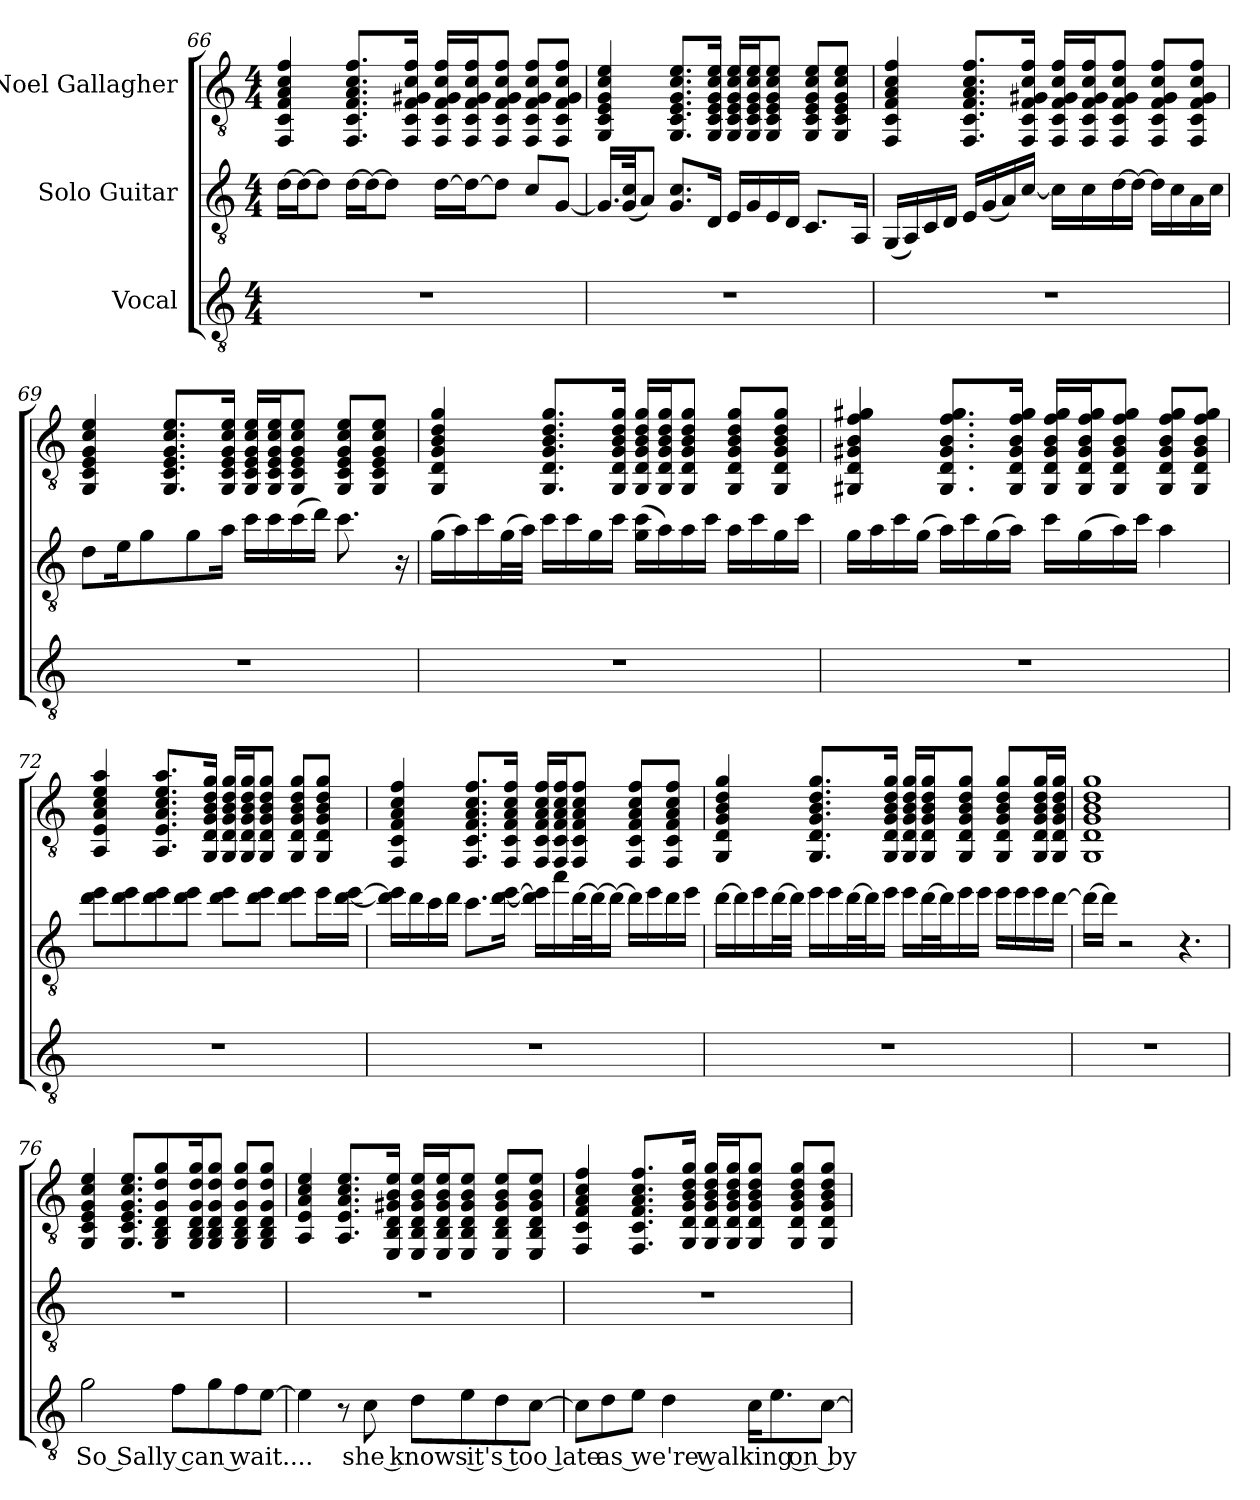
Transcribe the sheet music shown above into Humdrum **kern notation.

**kern	**text	**kern	**kern
*part3	*part3	*part2	*part1
*staff3	*staff3	*staff2	*staff1
*I"Vocal	*	*I"Solo Guitar	*I"Noel Gallagher
!!LO:LB:g=z
*clefGv2	*	*clefGv2	*clefGv2
*k[]	*	*k[]	*k[]
*M4/4	*	*M4/4	*M4/4
=66	=66	=66	=66
1r	.	[16d\LL	4FF/ 4C/ 4F/ 4A/ 4c/ 4f/
.	.	16d\J_	.
.	.	8d\J]	.
.	.	[16d\LL	8.FF/ 8.C/ 8.F/ 8.A/ 8.c/ 8.f/L
.	.	16d\J_	.
.	.	8d\J]	.
.	.	.	16FF/ 16C/ 16F/ 16G#X/ 16c/ 16f/Jk
.	.	[16d\LL	16FF/ 16C/ 16F/ 16G#/ 16c/ 16f/LL
.	.	16d\J_	16FF/ 16C/ 16F/ 16G#/ 16c/ 16f/J
.	.	8d\J]	8FF/ 8C/ 8F/ 8G#/ 8c/ 8f/J
.	.	8c/L	8FF/ 8C/ 8F/ 8G#/ 8c/ 8f/L
.	.	[8G/J	8FF/ 8C/ 8F/ 8G#/ 8c/ 8f/J
=67	=67	=67	=67
1r	.	16.G/LL]	4GG/ 4C/ 4E/ 4G/ 4c/ 4e/
.	.	(<32G/ 32c/JK	.
.	.	8A/J)	.
.	.	8.G/ 8.c/L	8.GG/ 8.C/ 8.E/ 8.G/ 8.c/ 8.e/L
.	.	16D/Jk	16GG/ 16C/ 16E/ 16G/ 16c/ 16e/Jk
.	.	16E/LL	16GG/ 16C/ 16E/ 16G/ 16c/ 16e/LL
.	.	16G/	16GG/ 16C/ 16E/ 16G/ 16c/ 16e/J
.	.	16E/	8GG/ 8C/ 8E/ 8G/ 8c/ 8e/J
.	.	16D/JJ	.
.	.	8.C/L	8GG/ 8C/ 8E/ 8G/ 8c/ 8e/L
.	.	.	8GG/ 8C/ 8E/ 8G/ 8c/ 8e/J
.	.	16AA/Jk	.
!!LO:PB:g=z
=68	=68	=68	=68
1r	.	(<16GG/LL	4FF/ 4C/ 4F/ 4A/ 4c/ 4f/
.	.	16AA/)	.
.	.	16C/	.
.	.	16D/JJ	.
.	.	16E/LL	8.FF/ 8.C/ 8.F/ 8.A/ 8.c/ 8.f/L
.	.	(<16G/	.
.	.	16A/)	.
.	.	[16c/JJ	16FF/ 16C/ 16F/ 16G#X/ 16c/ 16f/Jk
.	.	16c\LL]	16FF/ 16C/ 16F/ 16G#/ 16c/ 16f/LL
.	.	16c\	16FF/ 16C/ 16F/ 16G#/ 16c/ 16f/J
.	.	[16d\	8FF/ 8C/ 8F/ 8G#/ 8c/ 8f/J
.	.	16d\JJ_	.
.	.	16d\LL]	8FF/ 8C/ 8F/ 8G#/ 8c/ 8f/L
.	.	16c\	.
.	.	16A\	8FF/ 8C/ 8F/ 8G#/ 8c/ 8f/J
.	.	16c\JJ	.
=69	=69	=69	=69
1r	.	8d\L	4GG/ 4C/ 4E/ 4G/ 4c/ 4e/
.	.	16e\K	.
.	.	8g\	.
.	.	.	8.GG/ 8.C/ 8.E/ 8.G/ 8.c/ 8.e/L
.	.	8g\	.
.	.	16a\Jk	16GG/ 16C/ 16E/ 16G/ 16c/ 16e/Jk
.	.	16cc\LL	16GG/ 16C/ 16E/ 16G/ 16c/ 16e/LL
.	.	16cc\	16GG/ 16C/ 16E/ 16G/ 16c/ 16e/J
.	.	(>16cc\	8GG/ 8C/ 8E/ 8G/ 8c/ 8e/J
.	.	16dd\JJ)	.
.	.	8.cc\	8GG/ 8C/ 8E/ 8G/ 8c/ 8e/L
.	.	.	8GG/ 8C/ 8E/ 8G/ 8c/ 8e/J
.	.	16r	.
!!LO:LB:g=z
=70	=70	=70	=70
1r	.	(>16g\LL	4GG/ 4D/ 4G/ 4B/ 4d/ 4g/
.	.	16a\)	.
.	.	16cc\	.
.	.	(>32g\L	.
.	.	32a\JJJ)	.
.	.	16cc\LL	8.GG/ 8.D/ 8.G/ 8.B/ 8.d/ 8.g/L
.	.	16cc\	.
.	.	16g\	.
.	.	16cc\JJ	16GG/ 16D/ 16G/ 16B/ 16d/ 16g/Jk
.	.	(>16g\ 16cc\LL	16GG/ 16D/ 16G/ 16B/ 16d/ 16g/LL
.	.	16a\)	16GG/ 16D/ 16G/ 16B/ 16d/ 16g/J
.	.	16a\	8GG/ 8D/ 8G/ 8B/ 8d/ 8g/J
.	.	16cc\JJ	.
.	.	16a\LL	8GG/ 8D/ 8G/ 8B/ 8d/ 8g/L
.	.	16cc\	.
.	.	16g\	8GG/ 8D/ 8G/ 8B/ 8d/ 8g/J
.	.	16cc\JJ	.
=71	=71	=71	=71
1r	.	16g\LL	4GG#X/ 4D/ 4G#X/ 4B/ 4f/ 4g#X/
.	.	16a\	.
.	.	16cc\	.
.	.	(>16g\JJ	.
.	.	16a\LL)	8.GG#/ 8.D/ 8.G#/ 8.B/ 8.f/ 8.g#/L
.	.	16cc\	.
.	.	(>16g\	.
.	.	16a\JJ)	16GG#/ 16D/ 16G#/ 16B/ 16f/ 16g#/Jk
.	.	16cc\LL	16GG#/ 16D/ 16G#/ 16B/ 16f/ 16g#/LL
.	.	(>16g\	16GG#/ 16D/ 16G#/ 16B/ 16f/ 16g#/J
.	.	16a\)	8GG#/ 8D/ 8G#/ 8B/ 8f/ 8g#/J
.	.	16cc\JJ	.
.	.	4a\	8GG#/ 8D/ 8G#/ 8B/ 8f/ 8g#/L
.	.	.	8GG#/ 8D/ 8G#/ 8B/ 8f/ 8g#/J
!!LO:LB:g=z
=72	=72	=72	=72
1r	.	8dd\ 8ee\L	4AA/ 4E/ 4A/ 4c/ 4e/ 4a/
.	.	8dd\ 8ee\	.
.	.	8dd\ 8ee\	8.AA/ 8.E/ 8.A/ 8.c/ 8.e/ 8.a/L
.	.	8dd\ 8ee\J	.
.	.	.	16GG/ 16D/ 16G/ 16B/ 16d/ 16g/Jk
.	.	8dd\ 8ee\L	16GG/ 16D/ 16G/ 16B/ 16d/ 16g/LL
.	.	.	16GG/ 16D/ 16G/ 16B/ 16d/ 16g/J
.	.	8dd\ 8ee\J	8GG/ 8D/ 8G/ 8B/ 8d/ 8g/J
.	.	8dd\ 8ee\L	8GG/ 8D/ 8G/ 8B/ 8d/ 8g/L
.	.	16ee\L	8GG/ 8D/ 8G/ 8B/ 8d/ 8g/J
.	.	[16dd\ [16ee\JJ	.
=73	=73	=73	=73
1r	.	16dd\] 16ee\]LL	4FF/ 4C/ 4F/ 4A/ 4c/ 4f/
.	.	16dd\	.
.	.	16cc\	.
.	.	16dd\JJ	.
.	.	8.cc\L	8.FF/ 8.C/ 8.F/ 8.A/ 8.c/ 8.f/L
.	.	[16dd\ [16ee\Jk	16FF/ 16C/ 16F/ 16A/ 16c/ 16f/Jk
.	.	16dd\] 16ee\]LL	16FF/ 16C/ 16F/ 16A/ 16c/ 16f/LL
.	.	16aa\	16FF/ 16C/ 16F/ 16A/ 16c/ 16f/J
.	.	[32dd\L	8FF/ 8C/ 8F/ 8A/ 8c/ 8f/J
.	.	32dd\J_	.
.	.	16dd\JJ_	.
.	.	16dd\LL]	8FF/ 8C/ 8F/ 8A/ 8c/ 8f/L
.	.	16ee\	.
.	.	16dd\	8FF/ 8C/ 8F/ 8A/ 8c/ 8f/J
.	.	16ee\JJ	.
!!LO:PB:g=z
=74	=74	=74	=74
1r	.	[16dd\LL	4GG/ 4D/ 4G/ 4B/ 4d/ 4g/
.	.	16dd\]	.
.	.	16ee\	.
.	.	[32dd\L	.
.	.	32dd\JJJ]	.
.	.	16ee\LL	8.GG/ 8.D/ 8.G/ 8.B/ 8.d/ 8.g/L
.	.	16ee\	.
.	.	[32dd\L	.
.	.	32dd\J]	.
.	.	16ee\JJ	16GG/ 16D/ 16G/ 16B/ 16d/ 16g/Jk
.	.	16ee\LL	16GG/ 16D/ 16G/ 16B/ 16d/ 16g/LL
.	.	[32dd\L	16GG/ 16D/ 16G/ 16B/ 16d/ 16g/J
.	.	32dd\J]	.
.	.	16ee\	8GG/ 8D/ 8G/ 8B/ 8d/ 8g/J
.	.	16ee\JJ	.
.	.	16ee\LL	8GG/ 8D/ 8G/ 8B/ 8d/ 8g/L
.	.	16ee\	.
.	.	16ee\	16GG/ 16D/ 16G/ 16B/ 16d/ 16g/L
.	.	[16dd\JJ	16GG/ 16D/ 16G/ 16B/ 16d/ 16g/JJ
=75	=75	=75	=75
1r	.	16dd\LL_	1GG 1D 1G 1B 1d 1g
.	.	16dd\JJ]	.
.	.	2r	.
.	.	4.r	.
=76	=76	=76	=76
!	!LO:LY:b	!	!
2g\	So Sally can wait....	1r	4GG/ 4C/ 4E/ 4G/ 4c/ 4e/
.	.	.	8.GG/ 8.C/ 8.E/ 8.G/ 8.c/ 8.e/L
.	.	.	8GG/ 8BB/ 8D/ 8G/ 8d/ 8g/
8f\L	.	.	.
.	.	.	16GG/ 16BB/ 16D/ 16G/ 16d/ 16g/K
8g\	.	.	8GG/ 8BB/ 8D/ 8G/ 8d/ 8g/J
8f\	.	.	8GG/ 8BB/ 8D/ 8G/ 8d/ 8g/L
[8e\J	.	.	8GG/ 8BB/ 8D/ 8G/ 8d/ 8g/J
!!LO:LB:g=z
=77	=77	=77	=77
4e\]	.	1r	4AA/ 4E/ 4A/ 4c/ 4e/
8r	.	.	8.AA/ 8.E/ 8.A/ 8.c/ 8.e/L
!	!LO:LY:b	!	!
8c\	she knows it's too late	.	.
.	.	.	16EE/ 16BB/ 16D/ 16G#X/ 16B/ 16e/Jk
8d\L	.	.	16EE/ 16BB/ 16D/ 16G#/ 16B/ 16e/LL
.	.	.	16EE/ 16BB/ 16D/ 16G#/ 16B/ 16e/J
8e\	.	.	8EE/ 8BB/ 8D/ 8G#/ 8B/ 8e/J
8d\	.	.	8EE/ 8BB/ 8D/ 8G#/ 8B/ 8e/L
[8c\J	.	.	8EE/ 8BB/ 8D/ 8G#/ 8B/ 8e/J
=78	=78	=78	=78
8c\L]	.	1r	4FF/ 4C/ 4F/ 4A/ 4c/ 4f/
!	!LO:LY:b	!	!
8d\	as we're walking on by	.	.
8e\J	.	.	8.FF/ 8.C/ 8.F/ 8.A/ 8.c/ 8.f/L
4d\	.	.	.
.	.	.	16GG/ 16D/ 16G/ 16B/ 16d/ 16g/Jk
.	.	.	16GG/ 16D/ 16G/ 16B/ 16d/ 16g/LL
.	.	.	16GG/ 16D/ 16G/ 16B/ 16d/ 16g/J
16c\KL	.	.	8GG/ 8D/ 8G/ 8B/ 8d/ 8g/J
8.e\	.	.	.
.	.	.	8GG/ 8D/ 8G/ 8B/ 8d/ 8g/L
[8c\J	.	.	8GG/ 8D/ 8G/ 8B/ 8d/ 8g/J
=	=	=	=
*-	*-	*-	*-
